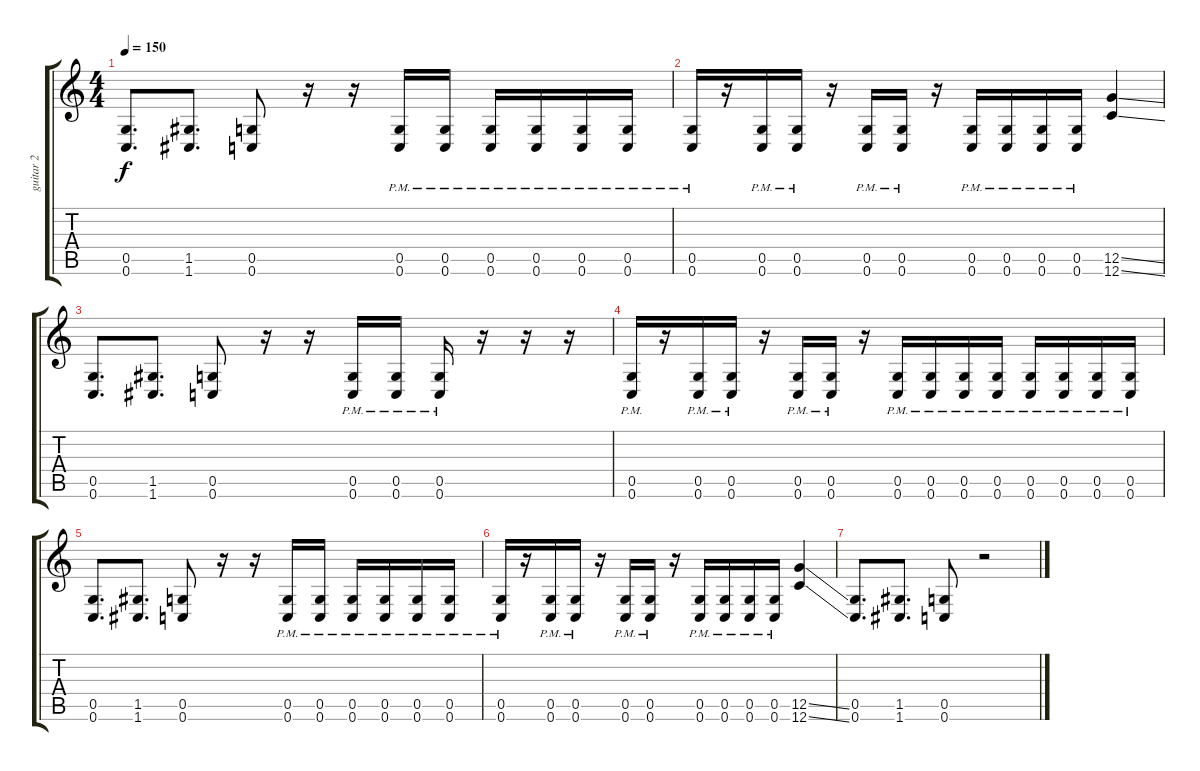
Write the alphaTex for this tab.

\track ("guitar 2" "guitar 2") {instrument distortionguitar}
\staff {score tabs}
\tuning (D4 A3 F3 C3 G2 C2) {hide}
\ts (4 4)
\tempo 150
\clef g2
\ks c
(0.5 0.6).8{d dy f} (1.5 1.6).8{d} (0.5 0.6).8 r.16 r.16 (0.5{pm} 0.6{pm}).16 (0.5{pm} 0.6{pm}).16 (0.5{pm} 0.6{pm}).16 (0.5{pm} 0.6{pm}).16 (0.5{pm} 0.6{pm}).16 (0.5{pm} 0.6{pm}).16 |
(0.5{pm} 0.6{pm}).16 r.16 (0.5{pm} 0.6{pm}).16 (0.5{pm} 0.6{pm}).16 r.16 (0.5{pm} 0.6{pm}).16 (0.5{pm} 0.6{pm}).16 r.16 (0.5{pm} 0.6{pm}).16 (0.5{pm} 0.6{pm}).16 (0.5{pm} 0.6{pm}).16 (0.5{pm} 0.6{pm}).16 (12.5{ss} 12.6{ss}).4 |
(0.5 0.6).8{d} (1.5 1.6).8{d} (0.5 0.6).8 r.16 r.16 (0.5{pm} 0.6{pm}).16 (0.5{pm} 0.6{pm}).16 (0.5{pm} 0.6{pm}).16 r.16 r.16 r.16 |
(0.5{pm} 0.6{pm}).16 r.16 (0.5{pm} 0.6{pm}).16 (0.5{pm} 0.6{pm}).16 r.16 (0.5{pm} 0.6{pm}).16 (0.5{pm} 0.6{pm}).16 r.16 (0.5{pm} 0.6{pm}).16 (0.5{pm} 0.6{pm}).16 (0.5{pm} 0.6{pm}).16 (0.5{pm} 0.6{pm}).16 (0.5{pm} 0.6{pm}).16 (0.5{pm} 0.6{pm}).16 (0.5{pm} 0.6{pm}).16 (0.5{pm} 0.6{pm}).16 |
(0.5 0.6).8{d} (1.5 1.6).8{d} (0.5 0.6).8 r.16 r.16 (0.5{pm} 0.6{pm}).16 (0.5{pm} 0.6{pm}).16 (0.5{pm} 0.6{pm}).16 (0.5{pm} 0.6{pm}).16 (0.5{pm} 0.6{pm}).16 (0.5{pm} 0.6{pm}).16 |
(0.5{pm} 0.6{pm}).16 r.16 (0.5{pm} 0.6{pm}).16 (0.5{pm} 0.6{pm}).16 r.16 (0.5{pm} 0.6{pm}).16 (0.5{pm} 0.6{pm}).16 r.16 (0.5{pm} 0.6{pm}).16 (0.5{pm} 0.6{pm}).16 (0.5{pm} 0.6{pm}).16 (0.5{pm} 0.6{pm}).16 (12.5{ss} 12.6{ss}).4 |
(0.5 0.6).8{d} (1.5 1.6).8{d} (0.5 0.6).8 r.2
